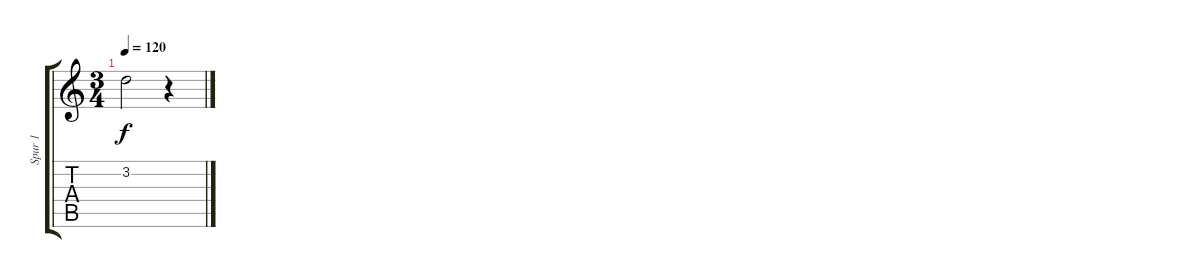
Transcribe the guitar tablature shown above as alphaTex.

\track ("Spur 1" "Spur 1") {instrument acousticguitarsteel}
\staff {score tabs}
\tuning (E4 B3 G3 D3 A2 E2) {hide}
\ts (3 4)
\tempo 120
\clef g2
\ks c
3.2.2{dy f} r.4
